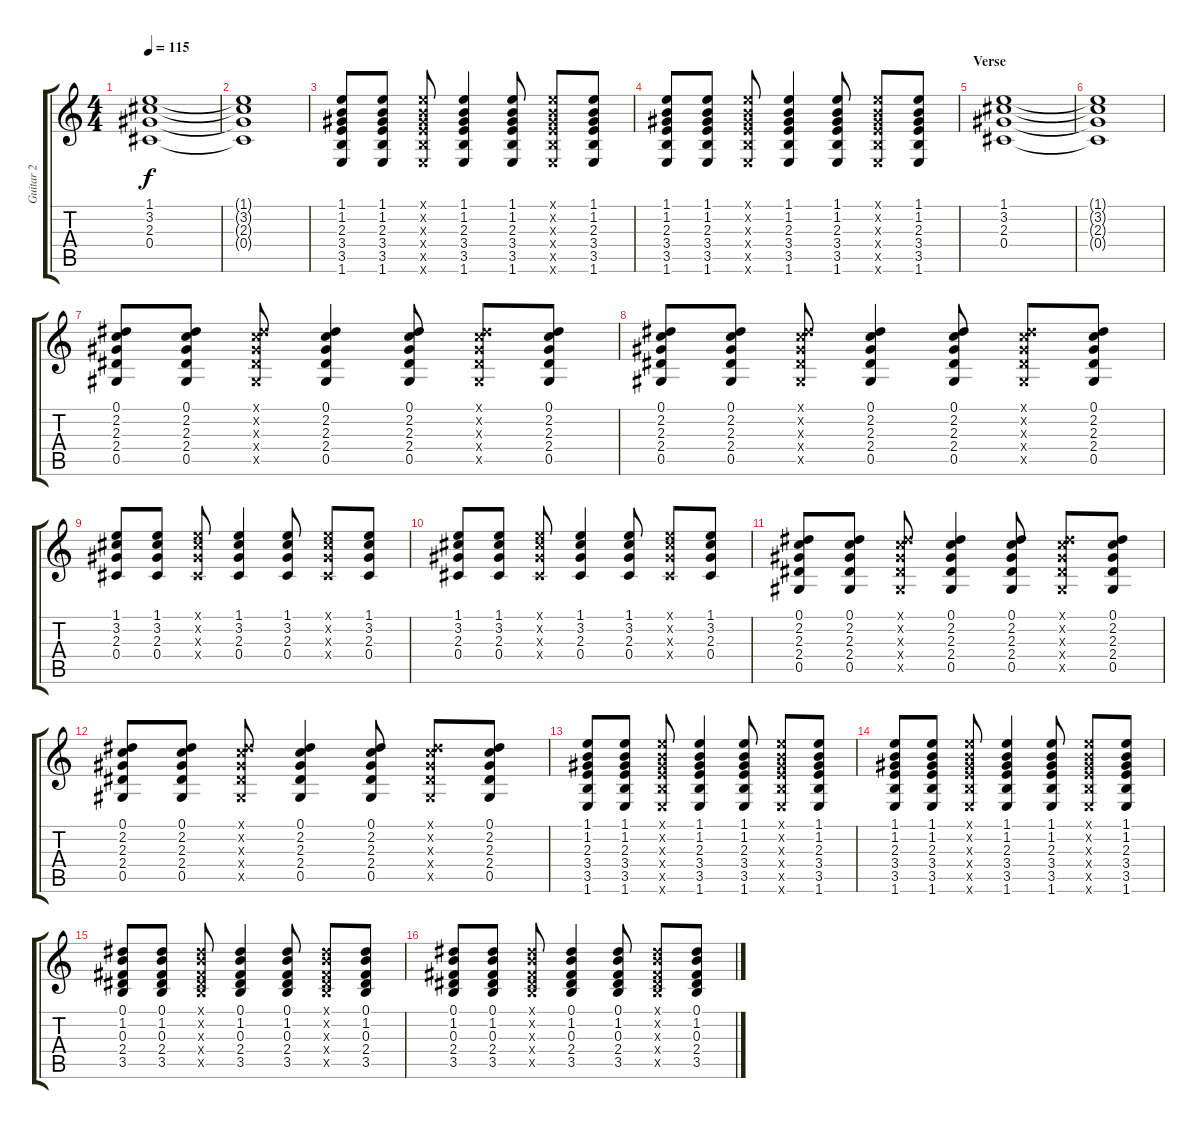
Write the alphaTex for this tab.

\track ("Guitar 2" "Guitar 2") {instrument acousticguitarsteel}
\staff {score tabs}
\tuning (Eb4 Bb3 Gb3 Db3 Ab2 Eb2) {hide}
\ts (4 4)
\tempo 115
\clef g2
\ks c
(1.1 3.2 2.3 0.4).1{dy f} |
(1.1{t} 3.2{t} 2.3{t} 0.4{t}).1 |
(1.1 1.2 2.3 3.4 3.5 1.6).8 (1.1 1.2 2.3 3.4 3.5 1.6).8 (1.1{x} 1.2{x} 2.3{x} 3.4{x} 3.5{x} 1.6{x}).8 (1.1 1.2 2.3 3.4 3.5 1.6).4 (1.1 1.2 2.3 3.4 3.5 1.6).8 (1.1{x} 1.2{x} 2.3{x} 3.4{x} 3.5{x} 1.6{x}).8 (1.1 1.2 2.3 3.4 3.5 1.6).8 |
(1.1 1.2 2.3 3.4 3.5 1.6).8 (1.1 1.2 2.3 3.4 3.5 1.6).8 (1.1{x} 1.2{x} 2.3{x} 3.4{x} 3.5{x} 1.6{x}).8 (1.1 1.2 2.3 3.4 3.5 1.6).4 (1.1 1.2 2.3 3.4 3.5 1.6).8 (1.1{x} 1.2{x} 2.3{x} 3.4{x} 3.5{x} 1.6{x}).8 (1.1 1.2 2.3 3.4 3.5 1.6).8 |
\section ("" "Verse")
(1.1 3.2 2.3 0.4).1 |
(1.1{t} 3.2{t} 2.3{t} 0.4{t}).1 |
(0.1 2.2 2.3 2.4 0.5).8 (0.1 2.2 2.3 2.4 0.5).8 (0.1{x} 2.2{x} 2.3{x} 2.4{x} 0.5{x}).8 (0.1 2.2 2.3 2.4 0.5).4 (0.1 2.2 2.3 2.4 0.5).8 (0.1{x} 2.2{x} 2.3{x} 2.4{x} 0.5{x}).8 (0.1 2.2 2.3 2.4 0.5).8 |
(0.1 2.2 2.3 2.4 0.5).8 (0.1 2.2 2.3 2.4 0.5).8 (0.1{x} 2.2{x} 2.3{x} 2.4{x} 0.5{x}).8 (0.1 2.2 2.3 2.4 0.5).4 (0.1 2.2 2.3 2.4 0.5).8 (0.1{x} 2.2{x} 2.3{x} 2.4{x} 0.5{x}).8 (0.1 2.2 2.3 2.4 0.5).8 |
(1.1 3.2 2.3 0.4).8 (1.1 3.2 2.3 0.4).8 (1.1{x} 3.2{x} 2.3{x} 0.4{x}).8 (1.1 3.2 2.3 0.4).4 (1.1 3.2 2.3 0.4).8 (1.1{x} 3.2{x} 2.3{x} 0.4{x}).8 (1.1 3.2 2.3 0.4).8 |
(1.1 3.2 2.3 0.4).8 (1.1 3.2 2.3 0.4).8 (1.1{x} 3.2{x} 2.3{x} 0.4{x}).8 (1.1 3.2 2.3 0.4).4 (1.1 3.2 2.3 0.4).8 (1.1{x} 3.2{x} 2.3{x} 0.4{x}).8 (1.1 3.2 2.3 0.4).8 |
(0.1 2.2 2.3 2.4 0.5).8 (0.1 2.2 2.3 2.4 0.5).8 (0.1{x} 2.2{x} 2.3{x} 2.4{x} 0.5{x}).8 (0.1 2.2 2.3 2.4 0.5).4 (0.1 2.2 2.3 2.4 0.5).8 (0.1{x} 2.2{x} 2.3{x} 2.4{x} 0.5{x}).8 (0.1 2.2 2.3 2.4 0.5).8 |
(0.1 2.2 2.3 2.4 0.5).8 (0.1 2.2 2.3 2.4 0.5).8 (0.1{x} 2.2{x} 2.3{x} 2.4{x} 0.5{x}).8 (0.1 2.2 2.3 2.4 0.5).4 (0.1 2.2 2.3 2.4 0.5).8 (0.1{x} 2.2{x} 2.3{x} 2.4{x} 0.5{x}).8 (0.1 2.2 2.3 2.4 0.5).8 |
(1.1 1.2 2.3 3.4 3.5 1.6).8 (1.1 1.2 2.3 3.4 3.5 1.6).8 (1.1{x} 1.2{x} 2.3{x} 3.4{x} 3.5{x} 1.6{x}).8 (1.1 1.2 2.3 3.4 3.5 1.6).4 (1.1 1.2 2.3 3.4 3.5 1.6).8 (1.1{x} 1.2{x} 2.3{x} 3.4{x} 3.5{x} 1.6{x}).8 (1.1 1.2 2.3 3.4 3.5 1.6).8 |
(1.1 1.2 2.3 3.4 3.5 1.6).8 (1.1 1.2 2.3 3.4 3.5 1.6).8 (1.1{x} 1.2{x} 2.3{x} 3.4{x} 3.5{x} 1.6{x}).8 (1.1 1.2 2.3 3.4 3.5 1.6).4 (1.1 1.2 2.3 3.4 3.5 1.6).8 (1.1{x} 1.2{x} 2.3{x} 3.4{x} 3.5{x} 1.6{x}).8 (1.1 1.2 2.3 3.4 3.5 1.6).8 |
(0.1 1.2 0.3 2.4 3.5).8 (0.1 1.2 0.3 2.4 3.5).8 (0.1{x} 1.2{x} 0.3{x} 2.4{x} 3.5{x}).8 (0.1 1.2 0.3 2.4 3.5).4 (0.1 1.2 0.3 2.4 3.5).8 (0.1{x} 1.2{x} 0.3{x} 2.4{x} 3.5{x}).8 (0.1 1.2 0.3 2.4 3.5).8 |
(0.1 1.2 0.3 2.4 3.5).8 (0.1 1.2 0.3 2.4 3.5).8 (0.1{x} 1.2{x} 0.3{x} 2.4{x} 3.5{x}).8 (0.1 1.2 0.3 2.4 3.5).4 (0.1 1.2 0.3 2.4 3.5).8 (0.1{x} 1.2{x} 0.3{x} 2.4{x} 3.5{x}).8 (0.1 1.2 0.3 2.4 3.5).8
